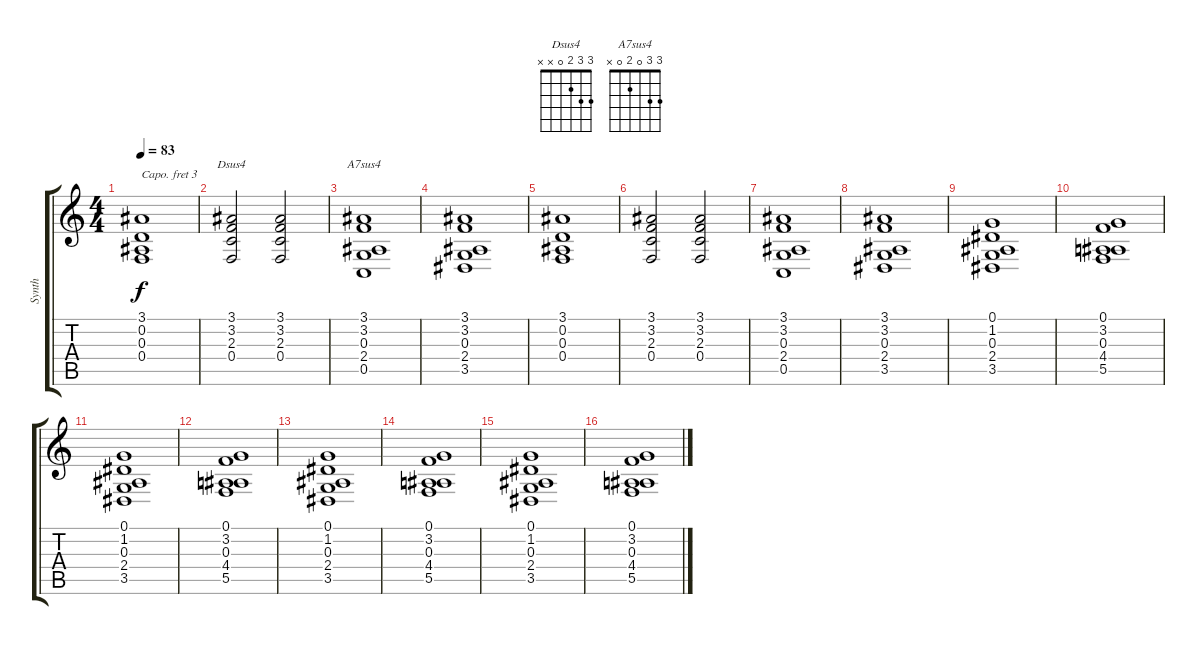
\track ("Synth" "Synth") {instrument choiraahs}
\staff {score tabs}
\capo 3
\tuning (E4 B3 G3 D3 A2 E2) {hide}
\chord ("Dsus4" 3 3 2 0 x x)
\chord ("A7sus4" 3 3 0 2 0 x)
\ts (4 4)
\tempo 83
\clef g2
\ks c
(3.1 0.2 0.3 0.4).1{dy f} |
(3.1 3.2 2.3 0.4).2{ch "Dsus4"} (3.1 3.2 2.3 0.4).2 |
(3.1 3.2 0.3 2.4 0.5).1{ch "A7sus4"} |
(3.1 3.2 0.3 2.4 3.5).1 |
(3.1 0.2 0.3 0.4).1 |
(3.1 3.2 2.3 0.4).2 (3.1 3.2 2.3 0.4).2 |
(3.1 3.2 0.3 2.4 0.5).1 |
(3.1 3.2 0.3 2.4 3.5).1 |
(0.1 1.2 0.3 2.4 3.5).1 |
(0.1 3.2 0.3 4.4 5.5).1 |
(0.1 1.2 0.3 2.4 3.5).1 |
(0.1 3.2 0.3 4.4 5.5).1 |
(0.1 1.2 0.3 2.4 3.5).1 |
(0.1 3.2 0.3 4.4 5.5).1 |
(0.1 1.2 0.3 2.4 3.5).1 |
(0.1 3.2 0.3 4.4 5.5).1
